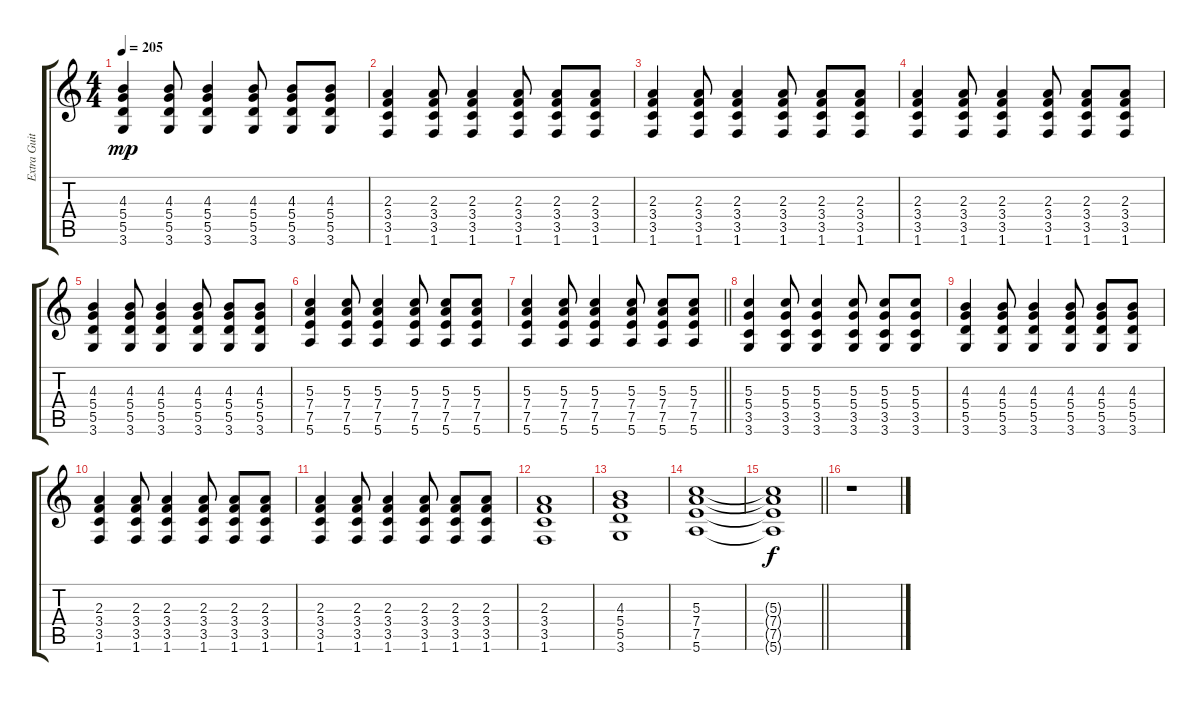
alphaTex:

\track ("Extra Guitar" "Extra Guit") {instrument distortionguitar}
\staff {score tabs}
\tuning (E4 B3 G3 D3 A2 E2) {hide}
\ts (4 4)
\tempo 205
\clef g2
\ks aminor
(4.3 5.4 5.5 3.6).4{dy mp} (4.3 5.4 5.5 3.6).8 (4.3 5.4 5.5 3.6).4 (4.3 5.4 5.5 3.6).8 (4.3 5.4 5.5 3.6).8 (4.3 5.4 5.5 3.6).8 |
(2.3 3.4 3.5 1.6).4 (2.3 3.4 3.5 1.6).8 (2.3 3.4 3.5 1.6).4 (2.3 3.4 3.5 1.6).8 (2.3 3.4 3.5 1.6).8 (2.3 3.4 3.5 1.6).8 |
(2.3 3.4 3.5 1.6).4 (2.3 3.4 3.5 1.6).8 (2.3 3.4 3.5 1.6).4 (2.3 3.4 3.5 1.6).8 (2.3 3.4 3.5 1.6).8 (2.3 3.4 3.5 1.6).8 |
(2.3 3.4 3.5 1.6).4 (2.3 3.4 3.5 1.6).8 (2.3 3.4 3.5 1.6).4 (2.3 3.4 3.5 1.6).8 (2.3 3.4 3.5 1.6).8 (2.3 3.4 3.5 1.6).8 |
(4.3 5.4 5.5 3.6).4 (4.3 5.4 5.5 3.6).8 (4.3 5.4 5.5 3.6).4 (4.3 5.4 5.5 3.6).8 (4.3 5.4 5.5 3.6).8 (4.3 5.4 5.5 3.6).8 |
(5.3 7.4 7.5 5.6).4 (5.3 7.4 7.5 5.6).8 (5.3 7.4 7.5 5.6).4 (5.3 7.4 7.5 5.6).8 (5.3 7.4 7.5 5.6).8 (5.3 7.4 7.5 5.6).8 |
\barLineRight lightlight
(5.3 7.4 7.5 5.6).4 (5.3 7.4 7.5 5.6).8 (5.3 7.4 7.5 5.6).4 (5.3 7.4 7.5 5.6).8 (5.3 7.4 7.5 5.6).8 (5.3 7.4 7.5 5.6).8 |
(5.3 5.4 3.5 3.6).4 (5.3 5.4 3.5 3.6).8 (5.3 5.4 3.5 3.6).4 (5.3 5.4 3.5 3.6).8 (5.3 5.4 3.5 3.6).8 (5.3 5.4 3.5 3.6).8 |
(4.3 5.4 5.5 3.6).4 (4.3 5.4 5.5 3.6).8 (4.3 5.4 5.5 3.6).4 (4.3 5.4 5.5 3.6).8 (4.3 5.4 5.5 3.6).8 (4.3 5.4 5.5 3.6).8 |
(2.3 3.4 3.5 1.6).4 (2.3 3.4 3.5 1.6).8 (2.3 3.4 3.5 1.6).4 (2.3 3.4 3.5 1.6).8 (2.3 3.4 3.5 1.6).8 (2.3 3.4 3.5 1.6).8 |
(2.3 3.4 3.5 1.6).4 (2.3 3.4 3.5 1.6).8 (2.3 3.4 3.5 1.6).4 (2.3 3.4 3.5 1.6).8 (2.3 3.4 3.5 1.6).8 (2.3 3.4 3.5 1.6).8 |
(2.3 3.4 3.5 1.6).1 |
(4.3 5.4 5.5 3.6).1 |
(5.3 7.4 7.5 5.6).1{volume 8} |
\barLineRight lightlight
(5.3{t} 7.4{t} 7.5{t} 5.6{t}).1{dy f} |
r.1
